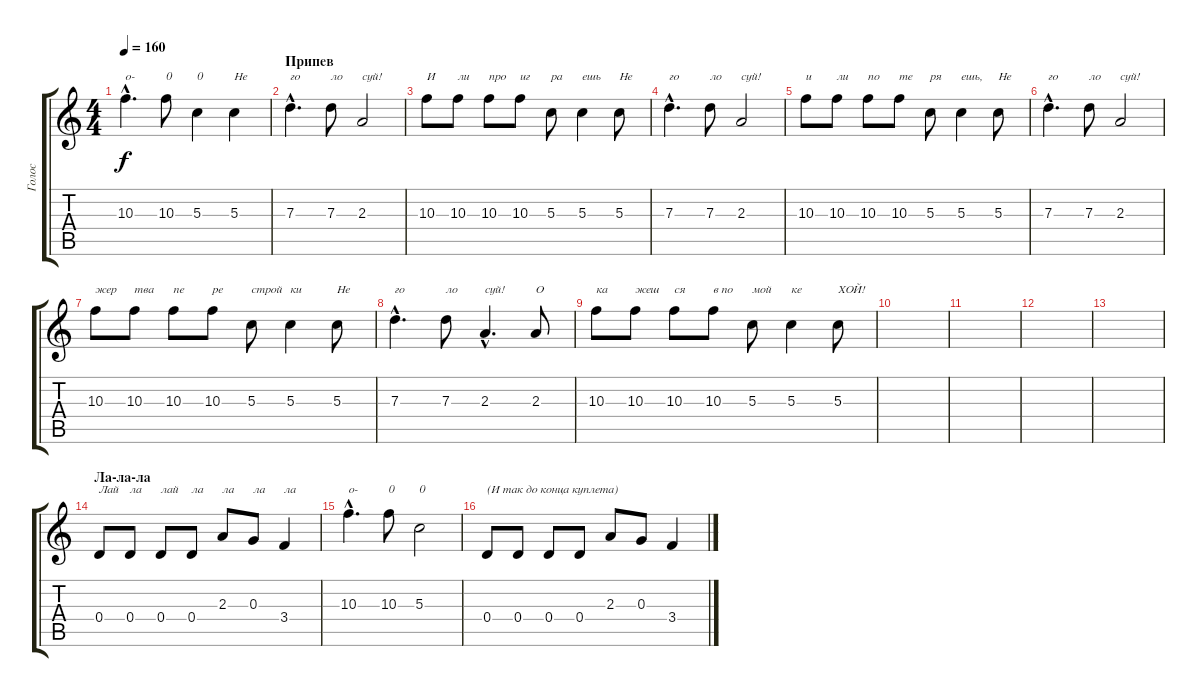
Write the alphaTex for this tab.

\track ("Голос" "Голос") {instrument banjo}
\staff {score tabs}
\tuning (E4 B3 G3 D3 A2 E2) {hide}
\displaytranspose 12
\ts (4 4)
\tempo 160
\clef g2
\ks c
10.3{hac}.4{d txt "о-" dy f} 10.3.8{txt "0"} 5.3.4{txt "0"} 5.3.4{txt "Не"} |
\section ("" "Припев")
7.3{hac}.4{d txt "го"} 7.3.8{txt "ло"} 2.3.2{txt "суй!"} |
10.3.8{txt "И"} 10.3.8{txt "ли"} 10.3.8{txt "про"} 10.3.8{txt "иг"} 5.3.8{txt "ра"} 5.3.4{txt "ешь"} 5.3.8{txt "Не"} |
7.3{hac}.4{d txt "го"} 7.3.8{txt "ло"} 2.3.2{txt "суй!"} |
10.3.8{txt "и"} 10.3.8{txt "ли"} 10.3.8{txt "по"} 10.3.8{txt "те"} 5.3.8{txt "ря"} 5.3.4{txt "ешь,"} 5.3.8{txt "Не"} |
7.3{hac}.4{d txt "го"} 7.3.8{txt "ло"} 2.3.2{txt "суй!"} |
10.3.8{txt "жер"} 10.3.8{txt "тва"} 10.3.8{txt "пе"} 10.3.8{txt "ре"} 5.3.8{txt "строй"} 5.3.4{txt "ки"} 5.3.8{txt "Не"} |
7.3{hac}.4{d txt "го"} 7.3.8{txt "ло"} 2.3{hac}.4{d txt "суй!"} 2.3.8{txt "О"} |
10.3.8{txt "ка"} 10.3.8{txt "жеш"} 10.3.8{txt "ся"} 10.3.8{txt "в по"} 5.3.8{txt "мой"} 5.3.4{txt "ке"} 5.3.8{txt "ХОЙ!"} |
|
|
|
|
\section ("" "Ла-ла-ла")
0.4.8{txt "Лай"} 0.4.8{txt "ла"} 0.4.8{txt "лай"} 0.4.8{txt "ла"} 2.3.8{txt "ла"} 0.3.8{txt "ла"} 3.4.4{txt "ла"} |
10.3{hac}.4{d txt "о-"} 10.3.8{txt "0"} 5.3.2{txt "0"} |
0.4.8{txt "(И так до конца куплета)"} 0.4.8 0.4.8 0.4.8 2.3.8 0.3.8 3.4.4
